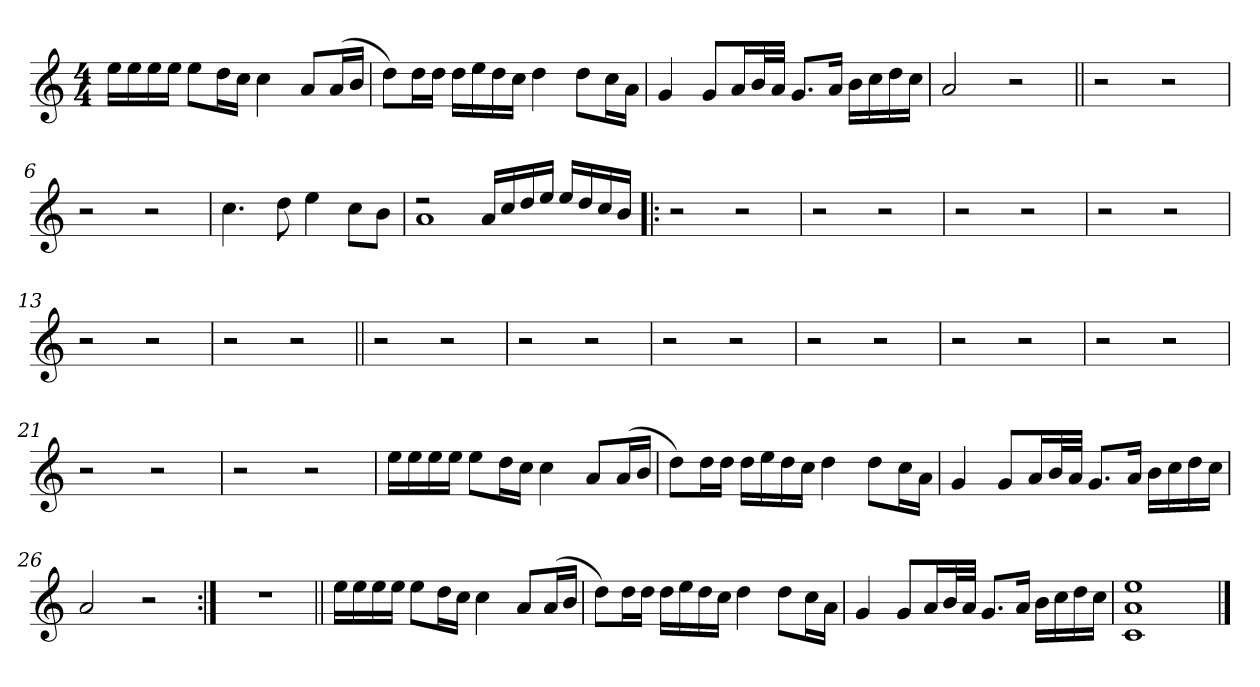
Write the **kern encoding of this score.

**kern
*part1
*staff1
!!LO:PB:g=z
*clefG2
*k[]
*C:
*M4/4
*MM56
=1
16eei\LL
16eei\
16eei\
16eei\JJ
8eei\L
16ddi\L
16cci\JJ
4cci\
8ai/L
(16ai/L
16bi/JJ
=2
8ddi\L)
16ddi\L
16ddi\JJ
16ddi\LL
16eei\
16ddi\
16cci\JJ
4ddi\
8ddi\L
16cci\L
16ai\JJ
!!LO:LB:g=z
=3
4gi/
8gi/L
16ai/L
32bi/L
32ai/JJJ
8.gi/L
16ai/Jk
16bi\LL
16cci\
16ddi\
16cci\JJ
=4
2ai/
2r
=5||
2r
2r
=6
2r
2r
!!LO:LB:g=z
=7
4.cci\
8ddi\
4eei\
8cci\L
8bi\J
=8
*^
2r	1ai
16ai/LL	.
16cci/	.
16ddi/	.
16eei/JJ	.
16eei/LL	.
16ddi/	.
16cci/	.
16bi/JJ	.
*v	*v
=9!|:
2r
2r
=10
2r
2r
!!LO:LB:g=z
=11
2r
2r
=12
2r
2r
=13
2r
2r
=14
2r
2r
=15||
2r
2r
=16
2r
2r
!!LO:LB:g=z
=17
2r
2r
=18
2r
2r
=19
2r
2r
=20
2r
2r
=21
2r
2r
!!LO:LB:g=z
=22
2r
2r
=23
16eei\LL
16eei\
16eei\
16eei\JJ
8eei\L
16ddi\L
16cci\JJ
4cci\
8ai/L
(16ai/L
16bi/JJ
=24
8ddi\L)
16ddi\L
16ddi\JJ
16ddi\LL
16eei\
16ddi\
16cci\JJ
4ddi\
8ddi\L
16cci\L
16ai\JJ
!!LO:LB:g=z
=25
4gi/
8gi/L
16ai/L
32bi/L
32ai/JJJ
8.gi/L
16ai/Jk
16bi\LL
16cci\
16ddi\
16cci\JJ
=26
2ai/
2r
=27:|!
1r
=28||
16eei\LL
16eei\
16eei\
16eei\JJ
8eei\L
16ddi\L
16cci\JJ
4cci\
8ai/L
(16ai/L
16bi/JJ
!!LO:LB:g=z
=29
8ddi\L)
16ddi\L
16ddi\JJ
16ddi\LL
16eei\
16ddi\
16cci\JJ
4ddi\
8ddi\L
16cci\L
16ai\JJ
=30
4gi/
8gi/L
16ai/L
32bi/L
32ai/JJJ
8.gi/L
16ai/Jk
16bi\LL
16cci\
16ddi\
16cci\JJ
=31
1ci 1ai 1eei
==
*-
